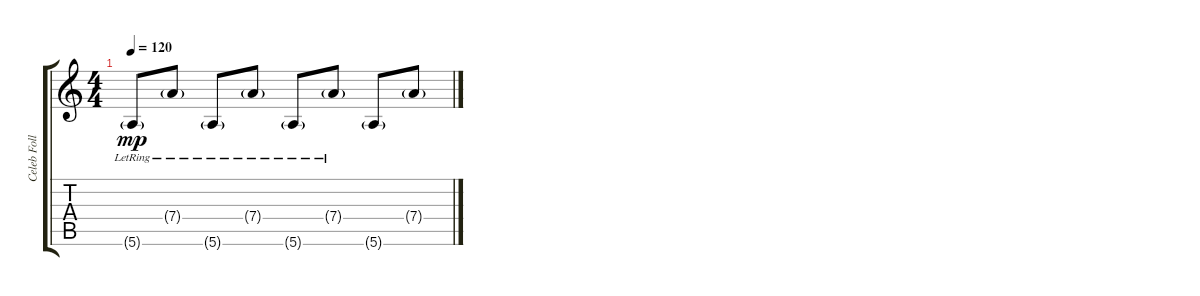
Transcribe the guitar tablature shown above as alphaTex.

\track ("Celeb Followill - Guitar I" "Celeb Foll") {instrument acousticguitarsteel}
\staff {score tabs}
\tuning (E4 B3 G3 D3 A2 E2) {hide}
\ts (4 4)
\tempo 120
\clef g2
\ks c
5.6{g lr}.8{dy mp volume 0} 7.4{g lr}.8 5.6{g lr}.8 7.4{g lr}.8 5.6{g lr}.8 7.4{g lr}.8 5.6{g}.8 7.4{g}.8
